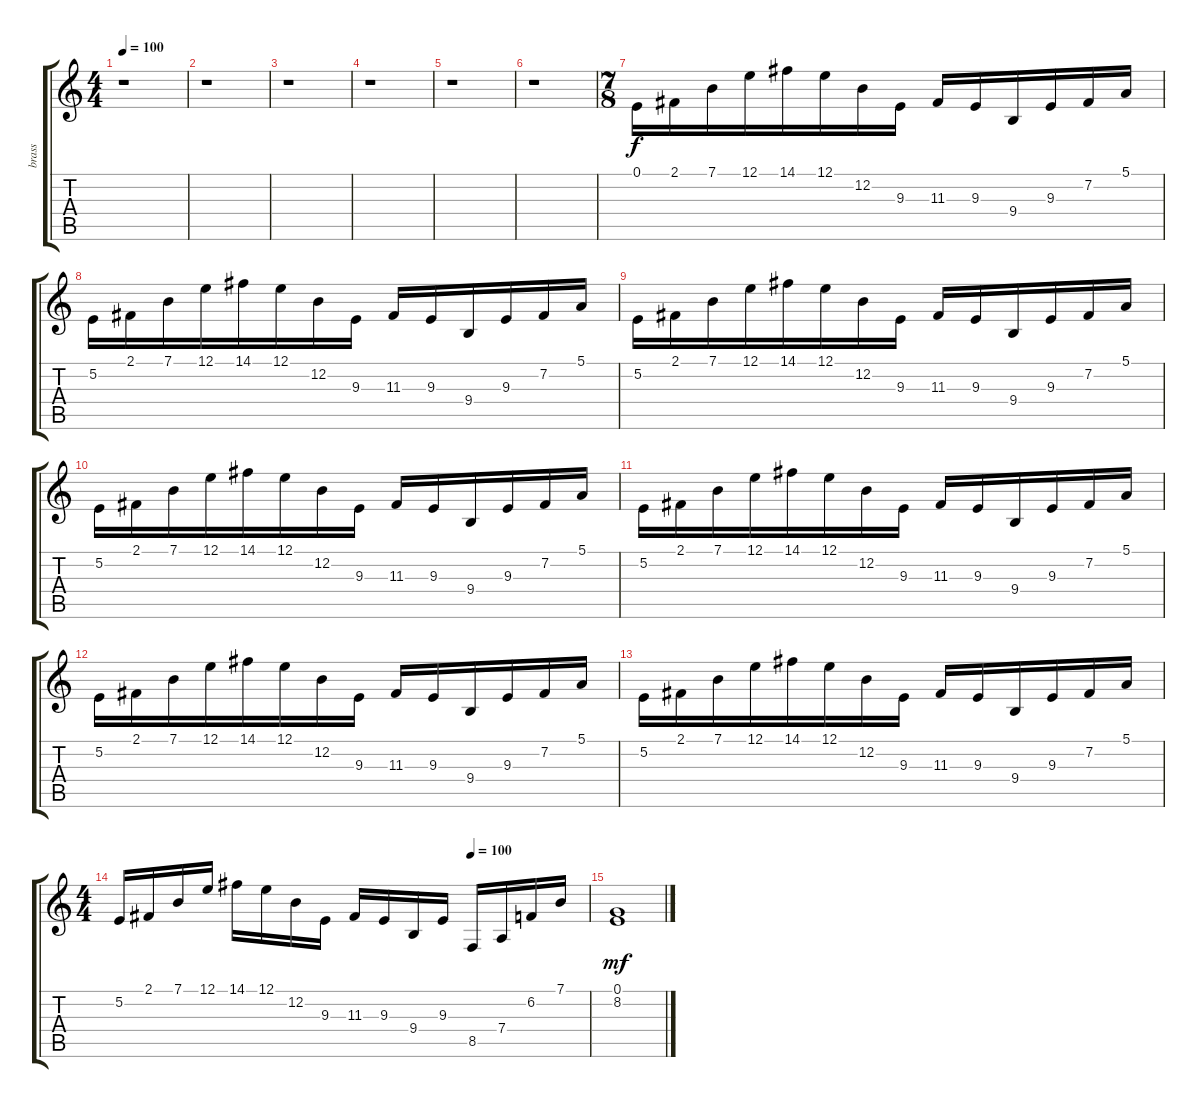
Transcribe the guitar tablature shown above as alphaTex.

\track ("brass" "brass") {instrument synthbrass1}
\staff {score tabs}
\tuning (E4 B3 G3 D3 A2 E2) {hide}
\ts (4 4)
\tempo 100
\clef g2
\ks c
r.1{dy f} |
r.1 |
r.1 |
r.1 |
r.1 |
r.1 |
\ts (7 8)
0.1.16 2.1.16 7.1.16 12.1.16 14.1.16 12.1.16 12.2.16 9.3.16 11.3.16 9.3.16 9.4.16 9.3.16 7.2.16 5.1.16 |
5.2.16 2.1.16 7.1.16 12.1.16 14.1.16 12.1.16 12.2.16 9.3.16 11.3.16 9.3.16 9.4.16 9.3.16 7.2.16 5.1.16 |
5.2.16 2.1.16 7.1.16 12.1.16 14.1.16 12.1.16 12.2.16 9.3.16 11.3.16 9.3.16 9.4.16 9.3.16 7.2.16 5.1.16 |
5.2.16 2.1.16 7.1.16 12.1.16 14.1.16 12.1.16 12.2.16 9.3.16 11.3.16 9.3.16 9.4.16 9.3.16 7.2.16 5.1.16 |
5.2.16 2.1.16 7.1.16 12.1.16 14.1.16 12.1.16 12.2.16 9.3.16 11.3.16 9.3.16 9.4.16 9.3.16 7.2.16 5.1.16 |
5.2.16 2.1.16 7.1.16 12.1.16 14.1.16 12.1.16 12.2.16 9.3.16 11.3.16 9.3.16 9.4.16 9.3.16 7.2.16 5.1.16 |
5.2.16 2.1.16 7.1.16 12.1.16 14.1.16 12.1.16 12.2.16 9.3.16 11.3.16 9.3.16 9.4.16 9.3.16 7.2.16 5.1.16 |
\ts (4 4)
\tempo (100 0.75)
5.2.16 2.1.16 7.1.16 12.1.16 14.1.16 12.1.16 12.2.16 9.3.16 11.3.16 9.3.16 9.4.16 9.3.16 8.5.16 7.4.16 6.2.16 7.1.16 |
(0.1 8.2).1{dy mf}
